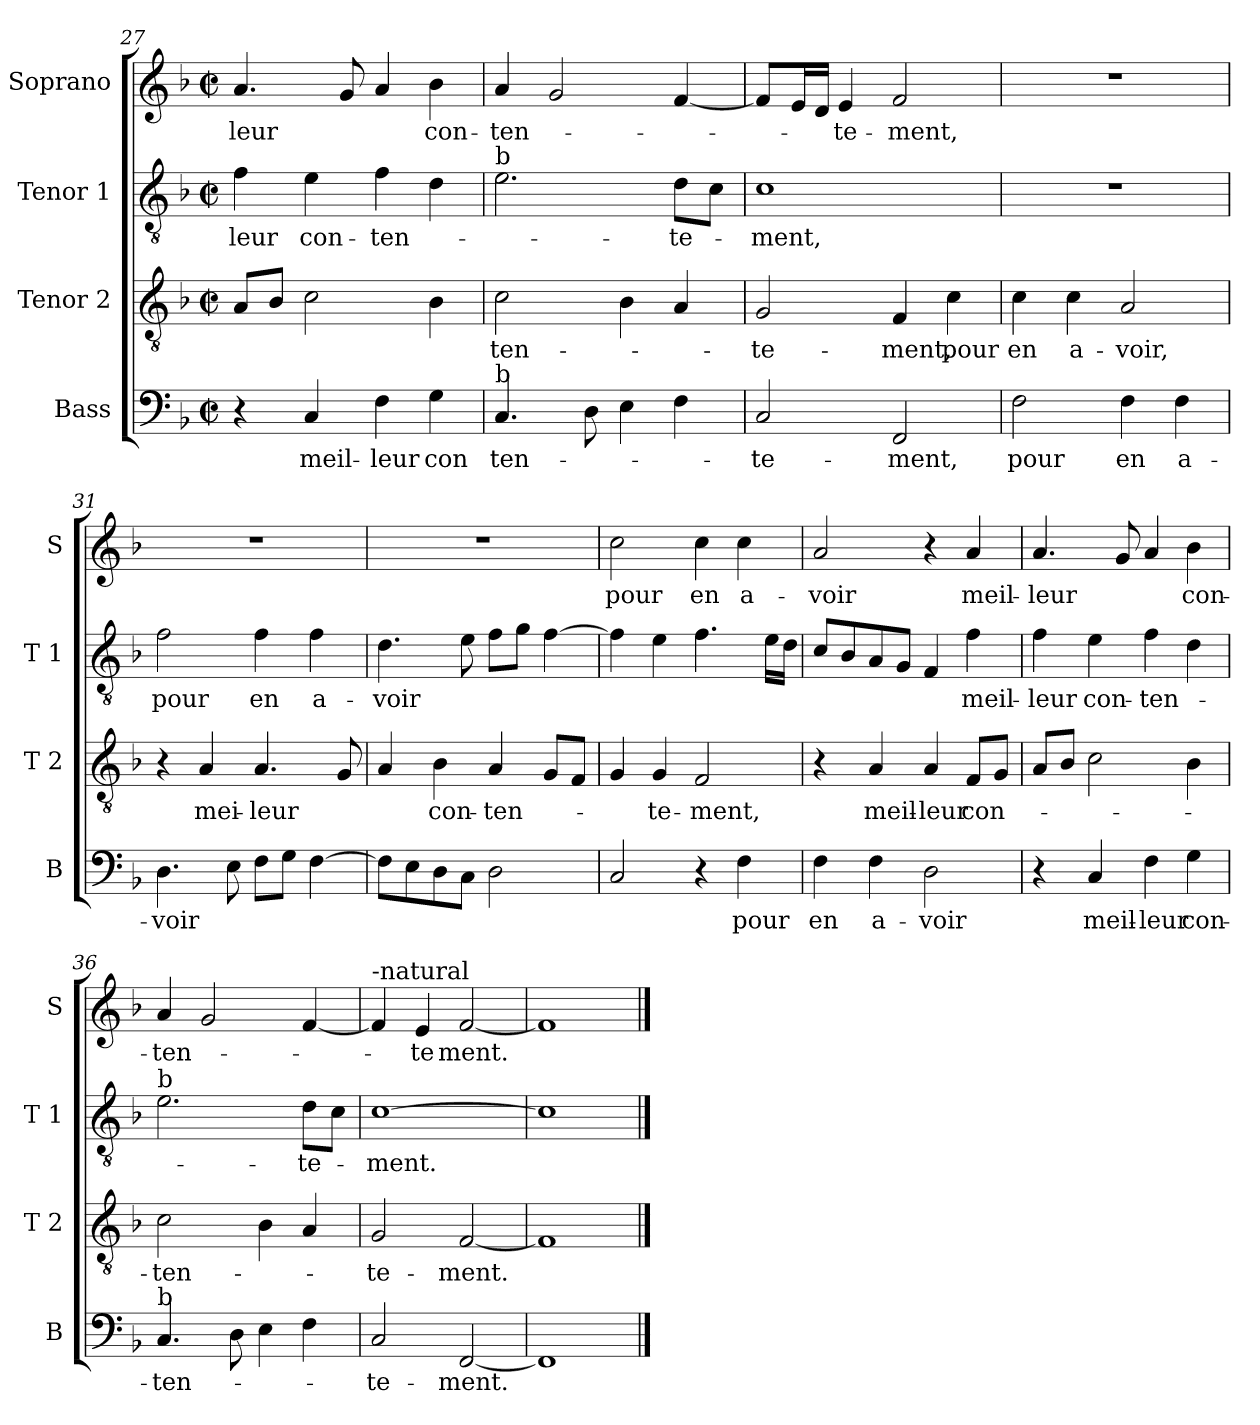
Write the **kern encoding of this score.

**kern	**text	**kern	**text	**kern	**text	**kern	**text
*part4	*part4	*part3	*part3	*part2	*part2	*part1	*part1
*staff4	*staff4	*staff3	*staff3	*staff2	*staff2	*staff1	*staff1
*I"Bass	*	*I"Tenor 2	*	*I"Tenor 1	*	*I"Soprano	*
*I'B	*	*I'T 2	*	*I'T 1	*	*I'S	*
*clefF4	*	*clefGv2	*	*clefGv2	*	*clefG2	*
*k[b-]	*	*k[b-]	*	*k[b-]	*	*k[b-]	*
*F:	*	*F:	*	*F:	*	*F:	*
*M2/2	*	*M2/2	*	*M2/2	*	*M2/2	*
*met(c|)	*	*met(c|)	*	*met(c|)	*	*met(c|)	*
=27	=27	=27	=27	=27	=27	=27	=27
!	!	!	!	!	!LO:LY:b	!	!LO:LY:b
4r	.	8A/L	.	4f\	-leur	4.a/	-leur
.	.	8B-/J	.	.	.	.	.
!	!LO:LY:b	!	!	!	!LO:LY:b	!	!
4C/	meil-	2c\	.	4e\	con-	.	.
.	.	.	.	.	.	8g/	.
!	!LO:LY:b	!	!	!	!LO:LY:b	!	!
4F\	-leur	.	.	4f\	-ten-	4a/	.
!	!LO:LY:b	!	!	!	!	!	!LO:LY:b
4G\	con	4B-\	.	4d\	.	4b-\	con-
=28	=28	=28	=28	=28	=28	=28	=28
!	!	!	!	!LO:TX:a:t=b	!	!	!
!LO:TX:a:t=b	!	!	!	!	!	!	!
!	!LO:LY:b	!	!LO:LY:b	!	!	!	!LO:LY:b
4.C/	ten-	2c\	-ten-	2.e\	.	4a/	-ten-
.	.	.	.	.	.	2g/	.
8D\	.	.	.	.	.	.	.
4E\	.	4B-\	.	.	.	.	.
!	!	!	!	!	!LO:LY:b	!	!
4F\	.	4A/	.	8d\L	-te-	[4f/	.
.	.	.	.	8c\J	.	.	.
=29	=29	=29	=29	=29	=29	=29	=29
!	!LO:LY:b	!	!LO:LY:b	!	!LO:LY:b	!	!
2C/	-te-	2G/	-te-	1c	-ment,	8f/L]	.
.	.	.	.	.	.	16e/L	.
.	.	.	.	.	.	16d/JJ	.
!	!	!	!	!	!	!	!LO:LY:b
.	.	.	.	.	.	4e/	-te-
!	!LO:LY:b	!	!LO:LY:b	!	!	!	!LO:LY:b
2FF/	-ment,	4F/	-ment,	.	.	2f/	-ment,
!	!	!	!LO:LY:b	!	!	!	!
.	.	4c\	pour	.	.	.	.
!!LO:PB:g=z
=30	=30	=30	=30	=30	=30	=30	=30
!	!LO:LY:b	!	!LO:LY:b	!	!	!	!
2F\	pour	4c\	en	1r	.	1r	.
!	!	!	!LO:LY:b	!	!	!	!
.	.	4c\	a-	.	.	.	.
!	!LO:LY:b	!	!LO:LY:b	!	!	!	!
4F\	en	2A/	-voir,	.	.	.	.
!	!LO:LY:b	!	!	!	!	!	!
4F\	a-	.	.	.	.	.	.
=31	=31	=31	=31	=31	=31	=31	=31
!	!LO:LY:b	!	!	!	!LO:LY:b	!	!
4.D\	-voir	4r	.	2f\	pour	1r	.
!	!	!	!LO:LY:b	!	!	!	!
.	.	4A/	mei-	.	.	.	.
8E\	.	.	.	.	.	.	.
!	!	!	!LO:LY:b	!	!LO:LY:b	!	!
8F\L	.	4.A/	-leur	4f\	en	.	.
8G\J	.	.	.	.	.	.	.
!	!	!	!	!	!LO:LY:b	!	!
[4F\	.	.	.	4f\	a-	.	.
.	.	8G/	.	.	.	.	.
=32	=32	=32	=32	=32	=32	=32	=32
!	!	!	!	!	!LO:LY:b	!	!
8F\L]	.	4A/	.	4.d\	-voir	1r	.
8E\	.	.	.	.	.	.	.
!	!	!	!LO:LY:b	!	!	!	!
8D\	.	4B-\	con-	.	.	.	.
8C\J	.	.	.	8e\	.	.	.
!	!	!	!LO:LY:b	!	!	!	!
2D\	.	4A/	-ten-	8f\L	.	.	.
.	.	.	.	8g\J	.	.	.
.	.	8G/L	.	[4f\	.	.	.
.	.	8F/J	.	.	.	.	.
=33	=33	=33	=33	=33	=33	=33	=33
!	!	!	!	!	!	!	!LO:LY:b
2C/	.	4G/	.	4f\]	.	2cc\	pour
!	!	!	!LO:LY:b	!	!	!	!
.	.	4G/	-te-	4e\	.	.	.
!	!	!	!LO:LY:b	!	!	!	!LO:LY:b
4r	.	2F/	-ment,	4.f\	.	4cc\	en
!	!LO:LY:b	!	!	!	!	!	!LO:LY:b
4F\	pour	.	.	.	.	4cc\	a-
.	.	.	.	16e\LL	.	.	.
.	.	.	.	16d\JJ	.	.	.
!!LO:LB:g=z
=34	=34	=34	=34	=34	=34	=34	=34
!	!LO:LY:b	!	!	!	!	!	!LO:LY:b
4F\	en	4r	.	8c/L	.	2a/	-voir
.	.	.	.	8B-/	.	.	.
!	!LO:LY:b	!	!LO:LY:b	!	!	!	!
4F\	a-	4A/	meil-	8A/	.	.	.
.	.	.	.	8G/J	.	.	.
!	!LO:LY:b	!	!LO:LY:b	!	!	!	!
2D\	-voir	4A/	-leur	4F/	.	4r	.
!	!	!	!LO:LY:b	!	!LO:LY:b	!	!LO:LY:b
.	.	8F/L	con-	4f\	meil-	4a/	meil-
.	.	8G/J	.	.	.	.	.
=35	=35	=35	=35	=35	=35	=35	=35
!	!	!	!	!	!LO:LY:b	!	!LO:LY:b
4r	.	8A/L	.	4f\	-leur	4.a/	-leur
.	.	8B-/J	.	.	.	.	.
!	!LO:LY:b	!	!	!	!LO:LY:b	!	!
4C/	meil-	2c\	.	4e\	con-	.	.
.	.	.	.	.	.	8g/	.
!	!LO:LY:b	!	!	!	!LO:LY:b	!	!
4F\	-leur	.	.	4f\	-ten-	4a/	.
!	!LO:LY:b	!	!	!	!	!	!LO:LY:b
4G\	con-	4B-\	.	4d\	.	4b-\	con-
=36	=36	=36	=36	=36	=36	=36	=36
!	!	!	!	!LO:TX:a:t=b	!	!	!
!LO:TX:a:t=b	!	!	!	!	!	!	!
!	!LO:LY:b	!	!LO:LY:b	!	!	!	!LO:LY:b
4.C/	-ten-	2c\	-ten-	2.e\	.	4a/	-ten-
.	.	.	.	.	.	2g/	.
8D\	.	.	.	.	.	.	.
4E\	.	4B-\	.	.	.	.	.
!	!	!	!	!	!LO:LY:b	!	!
4F\	.	4A/	.	8d\L	-te-	[4f/	.
.	.	.	.	8c\J	.	.	.
=37	=37	=37	=37	=37	=37	=37	=37
!	!	!	!	!	!	!LO:TX:a:t=-natural	!
!	!LO:LY:b	!	!LO:LY:b	!	!LO:LY:b	!	!
2C/	-te-	2G/	-te-	[1c	-ment.	4f/]	.
!	!	!	!	!	!	!	!LO:LY:b
.	.	.	.	.	.	4e/	-te
!	!LO:LY:b	!	!LO:LY:b	!	!	!	!LO:LY:b
[2FF/	-ment.	[2F/	-ment.	.	.	[2f/	ment.
=38	=38	=38	=38	=38	=38	=38	=38
1FF]	.	1F]	.	1c]	.	1f]	.
==	==	==	==	==	==	==	==
*-	*-	*-	*-	*-	*-	*-	*-
